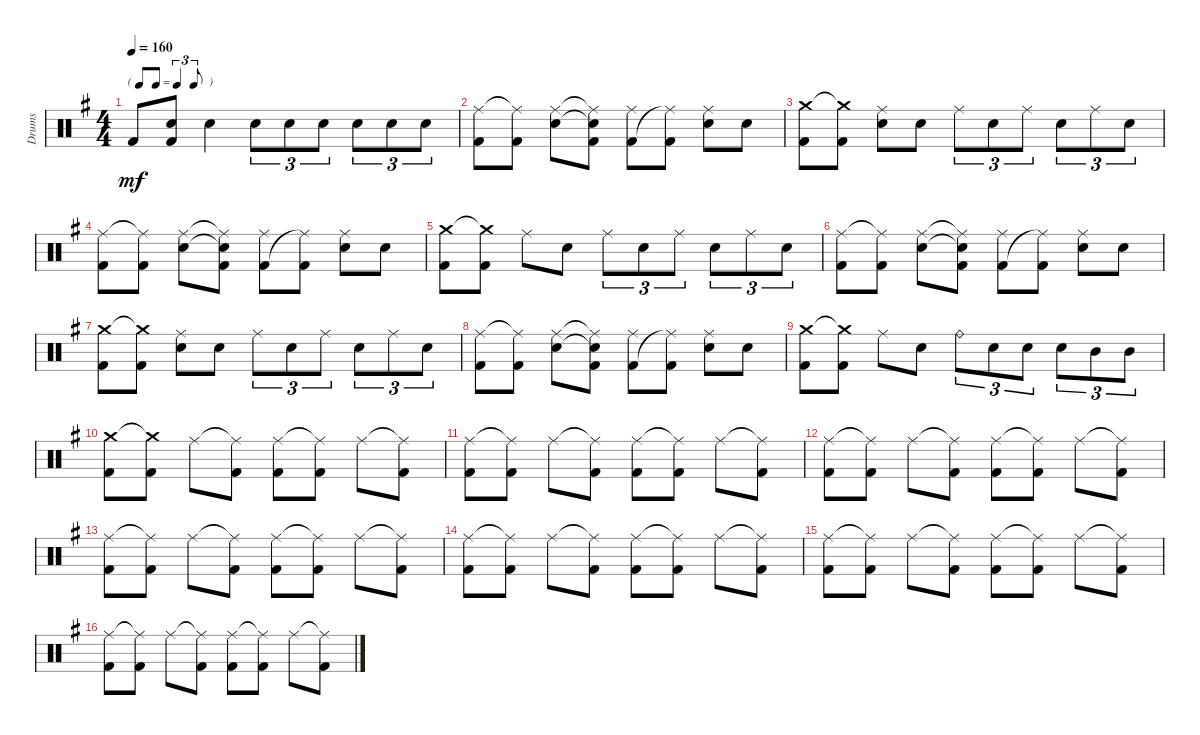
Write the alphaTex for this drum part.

\track ("Drums" "Drums") {instrument percussion}
\staff {score}
\articulation defaults
\ts (4 4)
\tf triplet8th
\tempo 160
\clef neutral
\ks g "Kick (hit) 2".8{dy mf}
("Snare (hit) 2" "Kick (hit) 2"{t}).8 "Snare (hit) 2".4 "Snare (hit) 2".8{tu (3 2)} "Snare (hit) 2".8{tu (3 2)} "Snare (hit) 2".8{tu (3 2)} "Snare (hit) 2".8{tu (3 2)} "Snare (hit) 2".8{tu (3 2)} "Snare (hit) 2".8{tu (3 2)} |
("Kick (hit) 2" "Ride (middle)").8 ("Kick (hit) 2" "Ride (middle)"{t}).8 ("Ride (middle)" "Snare (hit) 2").8 ("Ride (middle)"{t} "Snare (hit) 2"{t} "Kick (hit) 2").8 ("Ride (middle)" "Kick (hit) 2").8 ("Kick (hit) 2" "Ride (middle)"{t}).8 ("Snare (hit) 2" "Ride (middle)").8 "Snare (hit) 2".8 |
("Kick (hit) 2" "Crash medium (hit)").8 ("Kick (hit) 2" "Crash medium (hit)"{t}).8 ("Snare (hit) 2" "Ride (middle)").8 "Snare (hit) 2".8 "Ride (middle)".8{tu (3 2)} "Snare (hit) 2".8{tu (3 2)} "Ride (middle)".8{tu (3 2)} "Snare (hit) 2".8{tu (3 2)} "Ride (middle)".8{tu (3 2)} "Snare (hit) 2".8{tu (3 2)} |
("Kick (hit) 2" "Ride (middle)").8 ("Kick (hit) 2" "Ride (middle)"{t}).8 ("Ride (middle)" "Snare (hit) 2").8 ("Ride (middle)"{t} "Snare (hit) 2"{t} "Kick (hit) 2").8 ("Ride (middle)" "Kick (hit) 2").8 ("Kick (hit) 2" "Ride (middle)"{t}).8 ("Snare (hit) 2" "Ride (middle)").8 "Snare (hit) 2".8 |
("Kick (hit) 2" "Crash medium (hit)").8 ("Kick (hit) 2" "Crash medium (hit)"{t}).8 "Ride (middle)".8 "Snare (hit) 2".8 "Ride (middle)".8{tu (3 2)} "Snare (hit) 2".8{tu (3 2)} "Ride (middle)".8{tu (3 2)} "Snare (hit) 2".8{tu (3 2)} "Ride (middle)".8{tu (3 2)} "Snare (hit) 2".8{tu (3 2)} |
("Kick (hit) 2" "Ride (middle)").8 ("Kick (hit) 2" "Ride (middle)"{t}).8 ("Ride (middle)" "Snare (hit) 2").8 ("Ride (middle)"{t} "Snare (hit) 2"{t} "Kick (hit) 2").8 ("Ride (middle)" "Kick (hit) 2").8 ("Kick (hit) 2" "Ride (middle)"{t}).8 ("Snare (hit) 2" "Ride (middle)").8 "Snare (hit) 2".8 |
("Kick (hit) 2" "Crash medium (hit)").8 ("Kick (hit) 2" "Crash medium (hit)"{t}).8 ("Snare (hit) 2" "Ride (middle)").8 "Snare (hit) 2".8 "Ride (middle)".8{tu (3 2)} "Snare (hit) 2".8{tu (3 2)} "Ride (middle)".8{tu (3 2)} "Snare (hit) 2".8{tu (3 2)} "Ride (middle)".8{tu (3 2)} "Snare (hit) 2".8{tu (3 2)} |
("Kick (hit) 2" "Ride (middle)").8 ("Kick (hit) 2" "Ride (middle)"{t}).8 ("Ride (middle)" "Snare (hit) 2").8 ("Ride (middle)"{t} "Snare (hit) 2"{t} "Kick (hit) 2").8 ("Ride (middle)" "Kick (hit) 2").8 ("Kick (hit) 2" "Ride (middle)"{t}).8 ("Snare (hit) 2" "Ride (middle)").8 "Snare (hit) 2".8 |
("Kick (hit) 2" "Crash medium (hit)").8 ("Kick (hit) 2" "Crash medium (hit)"{t}).8 "Ride (middle)".8 "Snare (hit) 2".8 "Ride (bell)".8{tu (3 2)} "Snare (hit) 2".8{tu (3 2)} "Snare (hit) 2".8{tu (3 2)} "Snare (hit) 2".8{tu (3 2)} "Mid Tom (hit)".8{tu (3 2)} "Mid Tom (hit)".8{tu (3 2)} |
("Crash medium (hit)" "Kick (hit) 2").8 ("Crash medium (hit)"{t} "Kick (hit) 2").8 "Ride (middle)".8 ("Ride (middle)"{t} "Kick (hit) 2").8 ("Kick (hit) 2" "Ride (middle)").8 ("Kick (hit) 2" "Ride (middle)"{t}).8 "Ride (middle)".8 ("Ride (middle)"{t} "Kick (hit) 2").8 |
("Kick (hit) 2" "Ride (middle)").8 ("Kick (hit) 2" "Ride (middle)"{t}).8 "Ride (middle)".8 ("Ride (middle)"{t} "Kick (hit) 2").8 ("Kick (hit) 2" "Ride (middle)").8 ("Kick (hit) 2" "Ride (middle)"{t}).8 "Ride (middle)".8 ("Ride (middle)"{t} "Kick (hit) 2").8 |
("Kick (hit) 2" "Ride (middle)").8 ("Kick (hit) 2" "Ride (middle)"{t}).8 "Ride (middle)".8 ("Ride (middle)"{t} "Kick (hit) 2").8 ("Kick (hit) 2" "Ride (middle)").8 ("Kick (hit) 2" "Ride (middle)"{t}).8 "Ride (middle)".8 ("Ride (middle)"{t} "Kick (hit) 2").8 |
("Kick (hit) 2" "Ride (middle)").8 ("Kick (hit) 2" "Ride (middle)"{t}).8 "Ride (middle)".8 ("Ride (middle)"{t} "Kick (hit) 2").8 ("Kick (hit) 2" "Ride (middle)").8 ("Kick (hit) 2" "Ride (middle)"{t}).8 "Ride (middle)".8 ("Ride (middle)"{t} "Kick (hit) 2").8 |
("Kick (hit) 2" "Ride (middle)").8 ("Kick (hit) 2" "Ride (middle)"{t}).8 "Ride (middle)".8 ("Ride (middle)"{t} "Kick (hit) 2").8 ("Kick (hit) 2" "Ride (middle)").8 ("Kick (hit) 2" "Ride (middle)"{t}).8 "Ride (middle)".8 ("Ride (middle)"{t} "Kick (hit) 2").8 |
("Kick (hit) 2" "Ride (middle)").8 ("Kick (hit) 2" "Ride (middle)"{t}).8 "Ride (middle)".8 ("Ride (middle)"{t} "Kick (hit) 2").8 ("Kick (hit) 2" "Ride (middle)").8 ("Kick (hit) 2" "Ride (middle)"{t}).8 "Ride (middle)".8 ("Ride (middle)"{t} "Kick (hit) 2").8 |
("Kick (hit) 2" "Ride (middle)").8 ("Kick (hit) 2" "Ride (middle)"{t}).8 "Ride (middle)".8 ("Ride (middle)"{t} "Kick (hit) 2").8 ("Kick (hit) 2" "Ride (middle)").8 ("Kick (hit) 2" "Ride (middle)"{t}).8 "Ride (middle)".8 ("Ride (middle)"{t} "Kick (hit) 2").8
